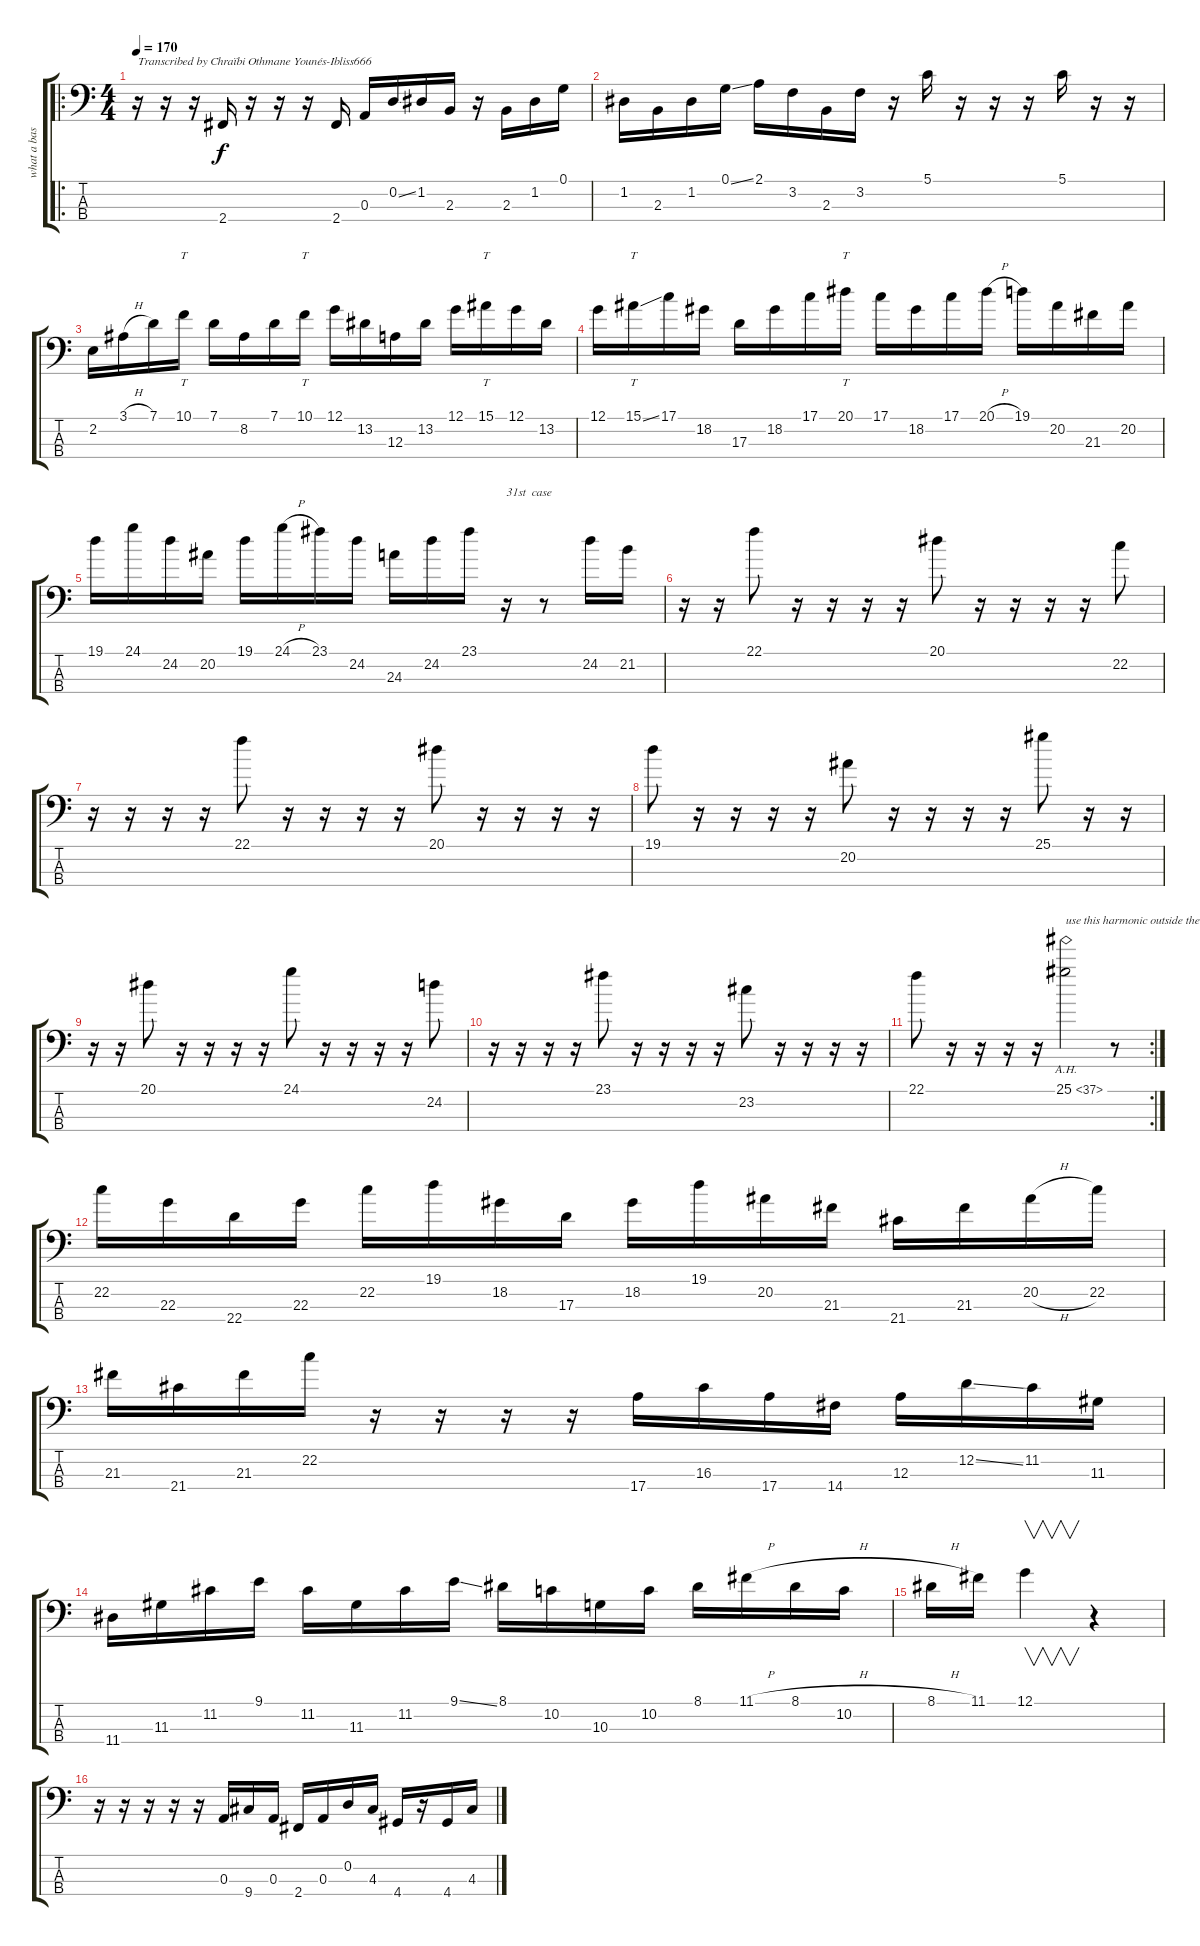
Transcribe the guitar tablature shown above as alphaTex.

\track ("what a bass can do...(fictive track)" "what a bas") {instrument fretlessbass}
\staff {score tabs}
\tuning (G2 D2 A1 E1) {hide}
\ro
\ts (4 4)
\tempo 170
\clef f4
\ks c
r.16{txt "Transcribed by Chraïbi Othmane Younés-Ibliss666" dy f instrument fretlessbass} r.16 r.16 2.4.16 r.16 r.16 r.16 2.4.16 0.3.16 0.2{ss}.16 1.2.16 2.3.16 r.16 2.3.16 1.2.16 0.1.16 |
1.2.16{txt ""} 2.3.16 1.2.16 0.1{ss}.16 2.1.16 3.2.16 2.3.16 3.2.16 r.16 5.1.16 r.16 r.16 r.16 5.1.16 r.16 r.16 |
2.2.16 3.1{h}.16 7.1.16 10.1.16{tt} 7.1.16 8.2.16 7.1.16 10.1.16{tt} 12.1.16 13.2.16 12.3.16 13.2.16 12.1.16 15.1.16{tt} 12.1.16 13.2.16 |
12.1.16 15.1{ss}.16{tt} 17.1.16 18.2.16 17.3.16 18.2.16 17.1.16 20.1.16{tt} 17.1.16 18.2.16 17.1.16 20.1{h}.16 19.1.16 20.2.16 21.3.16 20.2.16 |
19.1.16 24.1.16 24.2.16 20.2.16 19.1.16 24.1{h}.16 23.1.16 24.2.16 24.3.16 24.2.16 23.1.16 r.16{txt "31st  case"} r.8 24.2.16 21.2.16 |
r.16 r.16 22.1.8 r.16 r.16 r.16 r.16 20.1.8 r.16 r.16 r.16 r.16 22.2.8 |
r.16 r.16 r.16 r.16 22.1.8 r.16 r.16 r.16 r.16 20.1.8 r.16 r.16 r.16 r.16 |
19.1.8 r.16 r.16 r.16 r.16 20.2.8 r.16 r.16 r.16 r.16 25.1.8 r.16 r.16 |
r.16 r.16 20.1.8 r.16 r.16 r.16 r.16 24.1.8 r.16 r.16 r.16 r.16 24.2.8 |
r.16 r.16 r.16 r.16 23.1.8 r.16 r.16 r.16 r.16 23.2.8 r.16 r.16 r.16 r.16 |
\rc 2
22.1.8 r.16 r.16 r.16 r.16 25.1{ah 12}.2{txt "use this harmonic outside the stick"} r.8 |
22.2.16 22.3.16 22.4.16 22.3.16 22.2.16 19.1.16 18.2.16 17.3.16 18.2.16 19.1.16 20.2.16 21.3.16 21.4.16 21.3.16 20.2{h}.16 22.2.16 |
21.3.16 21.4.16 21.3.16 22.2.16 r.16 r.16 r.16 r.16 17.4.16 16.3.16 17.4.16 14.4.16 12.3.16 12.2{ss}.16 11.2.16 11.3.16 |
11.4.16 11.3.16 11.2.16 9.1.16 11.2.16 11.3.16 11.2.16 9.1{ss}.16 8.1.16 10.2.16 10.3.16 10.2.16 8.1.16 11.1{h}.16 8.1{h}.16 10.2.16 |
8.1{h}.16 11.1.16 12.1.4{v} r.4 |
r.16 r.16 r.16 r.16 r.16 0.3.16 9.4.16 0.3.16 2.4.16 0.3.16 0.2.16 4.3.16 4.4.16 r.16 4.4.16 4.3{ss}.16
